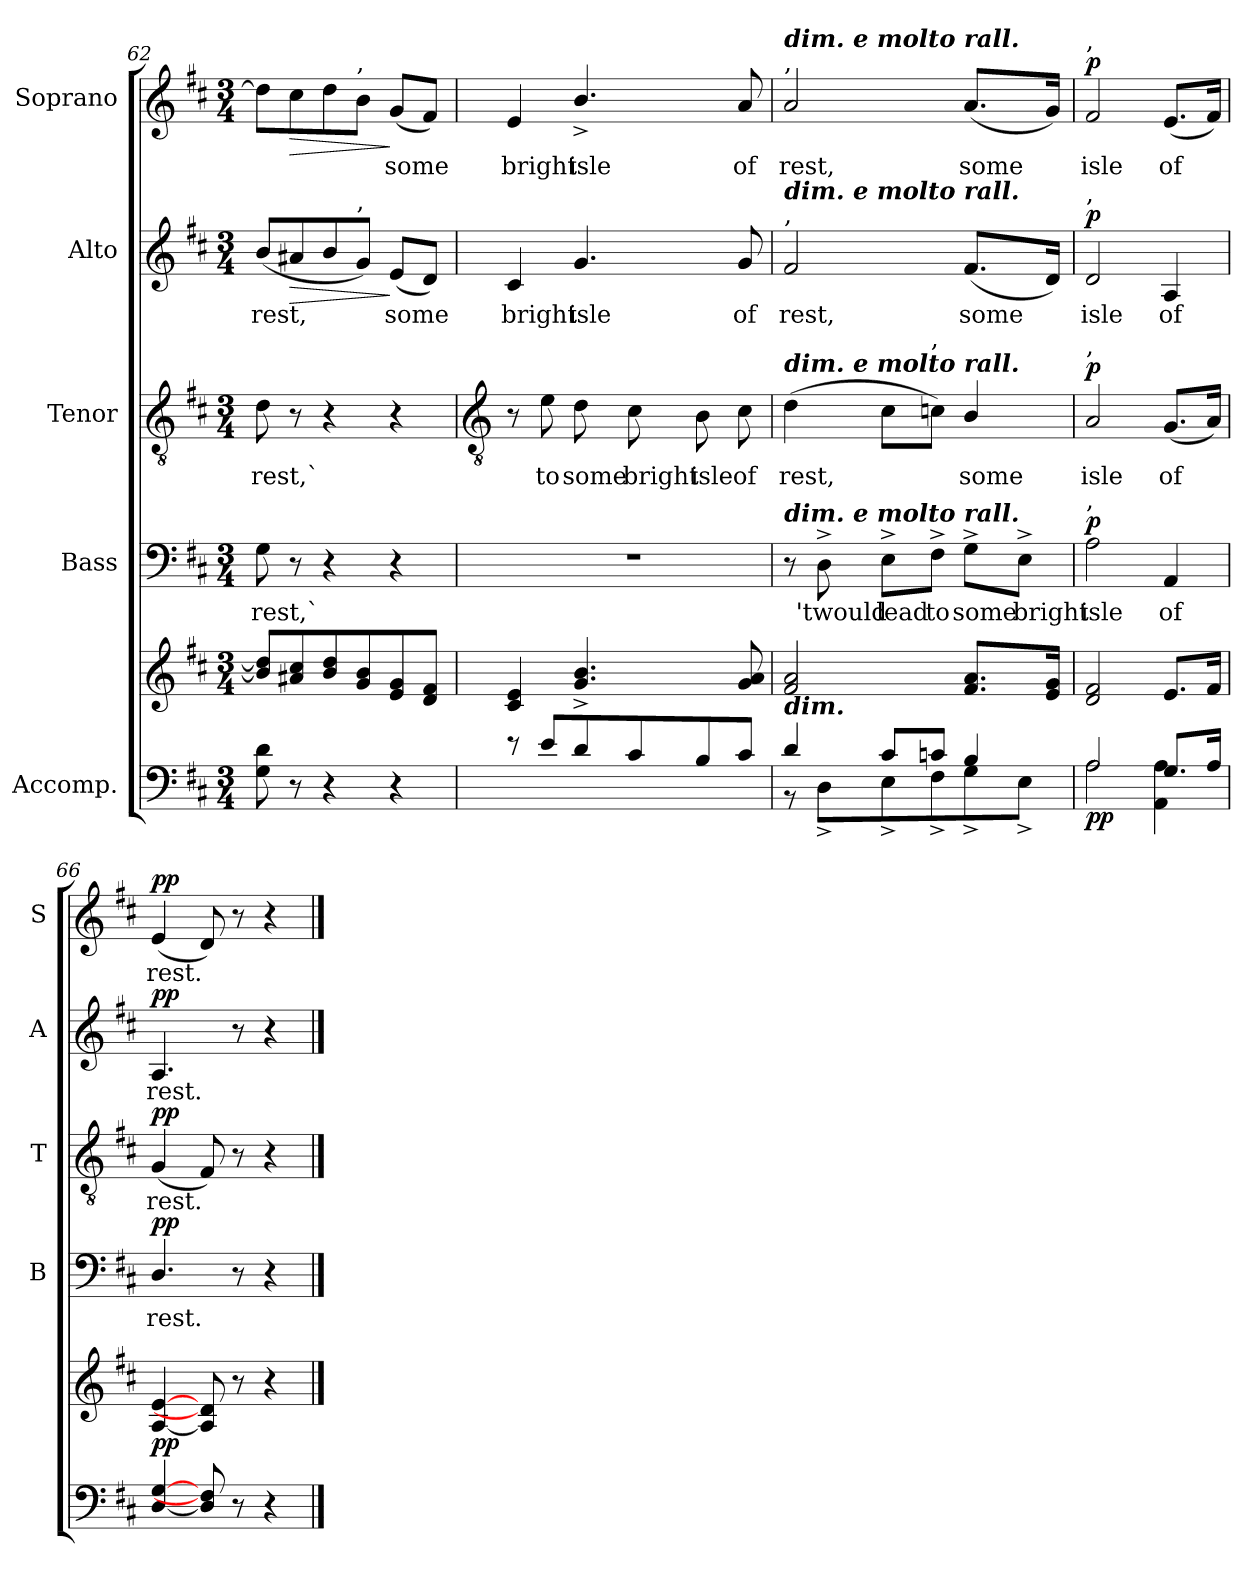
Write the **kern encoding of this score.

**kern	**kern	**dynam	**kern	**text	**dynam	**kern	**text	**dynam	**kern	**text	**dynam	**kern	**text	**dynam
*part5	*part5	*part5	*part4	*part4	*part4	*part3	*part3	*part3	*part2	*part2	*part2	*part1	*part1	*part1
*staff6	*staff5	*staff5/6	*staff4	*staff4	*staff4	*staff3	*staff3	*staff3	*staff2	*staff2	*staff2	*staff1	*staff1	*staff1
*I"Accomp.	*	*	*I"Bass	*	*	*I"Tenor	*	*	*I"Alto	*	*	*I"Soprano	*	*
*	*	*	*I'B	*	*	*I'T	*	*	*I'A	*	*	*I'S	*	*
*clefF4	*clefG2	*	*clefF4	*	*	*clefGv2	*	*	*clefG2	*	*	*clefG2	*	*
*k[f#c#]	*k[f#c#]	*	*k[f#c#]	*	*	*k[f#c#]	*	*	*k[f#c#]	*	*	*k[f#c#]	*	*
*D:	*D:	*	*D:	*	*	*D:	*	*	*D:	*	*	*D:	*	*
*M3/4	*M3/4	*	*M3/4	*	*	*M3/4	*	*	*M3/4	*	*	*M3/4	*	*
=62	=62	=62	=62	=62	=62	=62	=62	=62	=62	=62	=62	=62	=62	=62
*	*^	*	*	*	*	*	*	*	*	*	*	*	*	*
!	!	!LO:N:vis=1	!	!	!LO:LY:b	!	!	!LO:LY:b	!	!	!LO:LY:b	!	!	!	!
8G 8d	8b/] 8dd/]L	2.ryy	.	8G	rest,`	.	8d	rest,`	.	(<8bL	rest,	.	8ddL]	.	.
!	!	!	!	!	!	!	!	!	!	!	!	!LO:HP:b	!	!	!LO:HP:b
8r	8a#X/ 8cc#/	.	.	8r	.	.	8r	.	.	8a#X	.	>	8cc#	.	>
4r	8b/ 8dd/	.	.	4r	.	.	4r	.	.	8b	.	.	8dd	.	.
!	!	!	!	!	!	!	!	!	!	!	!	!	!LO:TX:a:t=,	!	!
!	!	!	!	!	!	!	!	!	!	!LO:TX:a:t=,	!	!	!	!	!
.	8g/ 8b/	.	.	.	.	.	.	.	.	8gJ)	.	.	8bJ	.	.
!	!	!	!	!	!	!	!	!	!	!	!LO:LY:b	!	!	!LO:LY:b	!
4r	8e/ 8g/	.	.	4r	.	.	4r	.	.	(<8eL	some	]	(<8gL	some	]
.	8d/ 8f#/J	.	.	.	.	.	.	.	.	8dJ)	.	.	8f#J)	.	.
*	*v	*v	*	*	*	*	*	*	*	*	*	*	*	*	*
!!LO:LB:g=z
=63	=63	=63	=63	=63	=63	=63	=63	=63	=63	=63	=63	=63	=63	=63
*	*	*	*	*	*	*clefGv2	*	*	*	*	*	*	*	*
*^	*	*	*	*	*	*	*	*	*	*	*	*	*	*
!	!LO:N:vis=1	!	!	!LO:N:vis=1	!	!	!	!	!	!	!LO:LY:b	!	!	!LO:LY:b	!
8r	2.ryy	4c# 4e	.	2.r	.	.	8r	.	.	4c#	bright	.	4e	bright	.
!	!	!	!	!	!	!	!	!LO:LY:b	!	!	!	!	!	!	!
8e/L	.	.	.	.	.	.	8e	to	.	.	.	.	.	.	.
!	!	!	!	!	!	!	!	!LO:LY:b	!	!	!LO:LY:b	!	!	!LO:LY:b	!
8d/	.	4.g^ 4.b^	.	.	.	.	8d	some	.	4.g	isle	.	4.b^/	isle	.
!	!	!	!	!	!	!	!	!LO:LY:b	!	!	!	!	!	!	!
8c#/	.	.	.	.	.	.	8c#	bright	.	.	.	.	.	.	.
!	!	!	!	!	!	!	!	!LO:LY:b	!	!	!	!	!	!	!
8B/	.	.	.	.	.	.	8B	isle	.	.	.	.	.	.	.
!	!	!	!	!	!	!	!	!LO:LY:b	!	!	!LO:LY:b	!	!	!LO:LY:b	!
8c#/J	.	8g 8a	.	.	.	.	8c#	of	.	8g	of	.	8a	of	.
=64	=64	=64	=64	=64	=64	=64	=64	=64	=64	=64	=64	=64	=64	=64	=64
!	!	!	!	!	!	!	!	!	!	!	!	!	!LO:TX:a:t=,	!	!
!	!	!	!	!	!	!	!	!	!	!	!	!	!LO:TX:a:Bi:t=dim. e molto rall.	!	!
!	!	!	!	!	!	!	!	!	!	!LO:TX:a:t=,	!	!	!	!	!
!	!	!	!	!	!	!	!	!	!	!LO:TX:a:Bi:t=dim. e molto rall.	!	!	!	!	!
!	!	!	!	!	!	!	!LO:TX:a:Bi:t=dim. e molto rall.	!	!	!	!	!	!	!	!
!	!	!	!	!LO:TX:a:Bi:t=dim. e molto rall.	!	!	!	!	!	!	!	!	!	!	!
!	!	!LO:TX:b:Bi:t=dim.	!	!	!	!	!	!	!	!	!	!	!	!	!
!	!	!	!	!	!	!	!	!LO:LY:b	!	!	!LO:LY:b	!	!	!LO:LY:b	!
4d/	8r	2f# 2a	.	8r	.	.	(>4d	rest,	.	2f#	rest,	.	2a	rest,	.
!	!	!	!	!	!LO:LY:b	!	!	!	!	!	!	!	!	!	!
.	8D^\L	.	.	8D^	'twould	.	.	.	.	.	.	.	.	.	.
!	!	!	!	!	!LO:LY:b	!	!	!	!	!	!	!	!	!	!
8c#/L	8E^\	.	.	8E^\L	lead	.	8c#L	.	.	.	.	.	.	.	.
!	!	!	!	!	!	!	!LO:TX:a:t=,	!	!	!	!	!	!	!	!
!	!	!	!	!	!LO:LY:b	!	!	!	!	!	!	!	!	!	!
8cn/J	8F#^\	.	.	8F#^\J	to	.	8cnJ)	.	.	.	.	.	.	.	.
!	!	!	!	!	!LO:LY:b	!	!	!LO:LY:b	!	!	!LO:LY:b	!	!	!LO:LY:b	!
4B/	8G^\	8.f# 8.aL	.	8G^\L	some	.	4B/	some	.	(<8.f#L	some	.	(<8.aL	some	.
!	!	!	!	!	!LO:LY:b	!	!	!	!	!	!	!	!	!	!
.	8E^\J	.	.	8E^\J	bright	.	.	.	.	.	.	.	.	.	.
.	.	16e 16gJ	.	.	.	.	.	.	.	16dJ)	.	.	16gJ)	.	.
=65	=65	=65	=65	=65	=65	=65	=65	=65	=65	=65	=65	=65	=65	=65	=65
!	!	!	!	!	!	!	!	!	!	!	!	!	!LO:TX:a:t=,	!	!
!	!	!	!	!	!	!	!	!	!	!LO:TX:a:t=,	!	!	!	!	!
!	!	!	!	!	!	!	!LO:TX:a:t=,	!	!	!	!	!	!	!	!
!	!	!	!	!LO:TX:a:t=,	!	!	!	!	!	!	!	!	!	!	!
!	!	!	!LO:DY:b=2	!	!LO:LY:b	!	!	!LO:LY:b	!	!	!LO:LY:b	!	!	!LO:LY:b	!
!	!	!	!LO:DY:n=1:b	!	!	!LO:DY:b	!	!	!LO:DY:b	!	!	!LO:DY:b	!	!	!LO:DY:b
2A/	2A\	2d 2f#	p p	2A	isle	p	2A	isle	p	2d	isle	p	2f#	isle	p
!	!	!	!	!	!LO:LY:b	!	!	!LO:LY:b	!	!	!LO:LY:b	!	!	!LO:LY:b	!
8.G/L	4AA\ 4A\	8.eL	.	4AA	of	.	(<8.GL	of	.	4A	of	.	(<8.eL	of	.
16A/J	.	16f#J	.	.	.	.	16AJ)	.	.	.	.	.	16f#J)	.	.
=66	=66	=66	=66	=66	=66	=66	=66	=66	=66	=66	=66	=66	=66	=66	=66
!	!	!	!LO:DY:b	!	!LO:LY:b	!LO:DY:b	!	!LO:LY:b	!LO:DY:b	!	!LO:LY:b	!LO:DY:b	!	!LO:LY:b	!LO:DY:b
[4D/ [4G/	4.ryy	[4A [4e	pp	4.D/	rest.	pp	(<4G	rest.	pp	4.A	rest.	pp	(<4e	rest.	pp
8D/] 8F#/]	.	8A] 8d]	.	.	.	.	8F#)	.	.	.	.	.	8d)	.	.
8r	8ryy	8r	.	8r	.	.	8r	.	.	8r	.	.	8r	.	.
4r	4ryy	4r	.	4r	.	.	4r	.	.	4r	.	.	4r	.	.
*v	*v	*	*	*	*	*	*	*	*	*	*	*	*	*	*
==	==	==	==	==	==	==	==	==	==	==	==	==	==	==
*-	*-	*-	*-	*-	*-	*-	*-	*-	*-	*-	*-	*-	*-	*-
